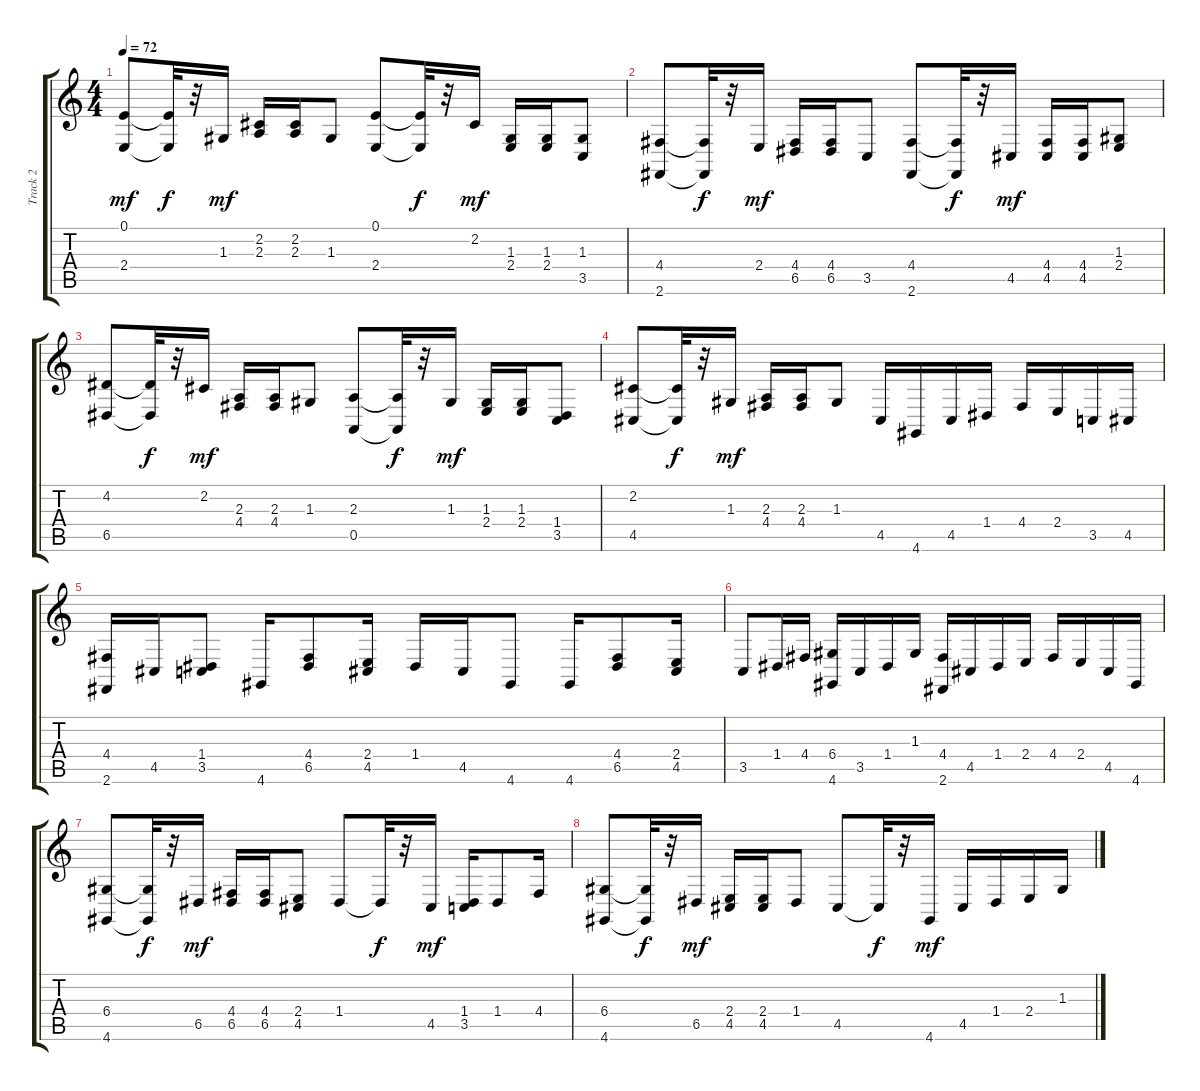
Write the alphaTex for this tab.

\track ("Track 2" "Track 2") {instrument acousticgrandpiano}
\staff {score tabs}
\tuning (E4 B3 G3 D3 A2 E2) {hide}
\ts (4 4)
\tempo 72
\clef g2
\ks c
(0.1 2.4).8{dy mf} (0.1{t} 2.4{t}).32{dy f} r.32 1.3.16{dy mf} (2.2 2.3).16 (2.2 2.3).16 1.3.8 (0.1 2.4).8 (0.1{t} 2.4{t}).32{dy f} r.32 2.2.16{dy mf} (1.3 2.4).16 (1.3 2.4).16 (1.3 3.5).8 |
(4.4 2.6).8 (4.4{t} 2.6{t}).32{dy f} r.32 2.4.16{dy mf} (4.4 6.5).16 (4.4 6.5).16 3.5.8 (4.4 2.6).8 (4.4{t} 2.6{t}).32{dy f} r.32 4.5.16{dy mf} (4.4 4.5).16 (4.4 4.5).16 (1.3 2.4).8 |
(4.2 6.5).8 (4.2{t} 6.5{t}).32{dy f} r.32 2.2.16{dy mf} (2.3 4.4).16 (2.3 4.4).16 1.3.8 (2.3 0.5).8 (2.3{t} 0.5{t}).32{dy f} r.32 1.3.16{dy mf} (1.3 2.4).16 (1.3 2.4).16 (1.4 3.5).8 |
(2.2 4.5).8 (2.2{t} 4.5{t}).32{dy f} r.32 1.3.16{dy mf} (2.3 4.4).16 (2.3 4.4).16 1.3.8 4.5.16 4.6.16 4.5.16 1.4.16 4.4.16 2.4.16 3.5.16 4.5.16 |
(4.4 2.6).16 4.5.16 (1.4 3.5).8 4.6.16 (4.4 6.5).8 (2.4 4.5).16 1.4.16 4.5.16 4.6.8 4.6.16 (4.4 6.5).8 (2.4 4.5).16 |
3.5.8 1.4.16 4.4.16 (6.4 4.6).16 3.5.16 1.4.16 1.3.16 (4.4 2.6).16 4.5.16 1.4.16 2.4.16 4.4.16 2.4.16 4.5.16 4.6.16 |
(6.4 4.6).8 (6.4{t} 4.6{t}).32{dy f} r.32 6.5.16{dy mf} (4.4 6.5).16 (4.4 6.5).16 (2.4 4.5).8 1.4.8 1.4{t}.32{dy f} r.32 4.5.16{dy mf} (1.4 3.5).16 1.4.8 4.4.16 |
(6.4 4.6).8 (6.4{t} 4.6{t}).32{dy f} r.32 6.5.16{dy mf} (2.4 4.5).16 (2.4 4.5).16 1.4.8 4.5.8 4.5{t}.32{dy f} r.32 4.6.16{dy mf} 4.5.16 1.4.16 2.4.16 1.3.16
